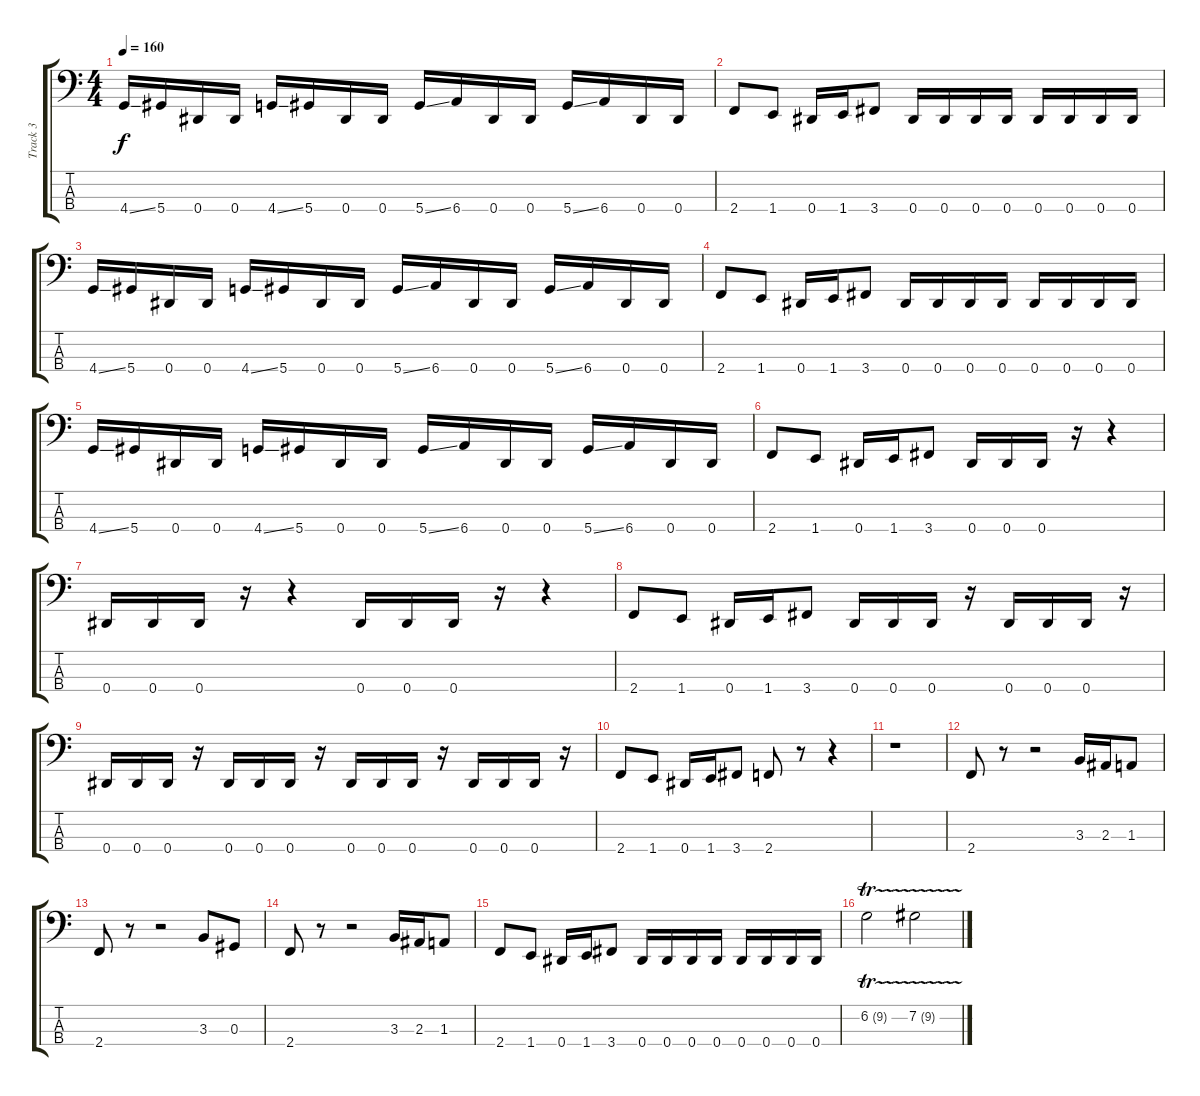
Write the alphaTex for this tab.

\track ("Track 3" "Track 3") {instrument electricbassfinger}
\staff {score tabs}
\tuning (Gb2 Db2 Ab1 Eb1) {hide}
\ts (4 4)
\tempo 160
\clef f4
\ks c
4.4{ss}.16{dy f} 5.4.16 0.4.16 0.4.16 4.4{ss}.16 5.4.16 0.4.16 0.4.16 5.4{ss}.16 6.4.16 0.4.16 0.4.16 5.4{ss}.16 6.4.16 0.4.16 0.4.16 |
2.4.8 1.4.8 0.4.16 1.4.16 3.4.8 0.4.16 0.4.16 0.4.16 0.4.16 0.4.16 0.4.16 0.4.16 0.4.16 |
4.4{ss}.16 5.4.16 0.4.16 0.4.16 4.4{ss}.16 5.4.16 0.4.16 0.4.16 5.4{ss}.16 6.4.16 0.4.16 0.4.16 5.4{ss}.16 6.4.16 0.4.16 0.4.16 |
2.4.8 1.4.8 0.4.16 1.4.16 3.4.8 0.4.16 0.4.16 0.4.16 0.4.16 0.4.16 0.4.16 0.4.16 0.4.16 |
4.4{ss}.16 5.4.16 0.4.16 0.4.16 4.4{ss}.16 5.4.16 0.4.16 0.4.16 5.4{ss}.16 6.4.16 0.4.16 0.4.16 5.4{ss}.16 6.4.16 0.4.16 0.4.16 |
2.4.8 1.4.8 0.4.16 1.4.16 3.4.8 0.4.16 0.4.16 0.4.16 r.16 r.4 |
0.4.16 0.4.16 0.4.16 r.16 r.4 0.4.16 0.4.16 0.4.16 r.16 r.4 |
2.4.8 1.4.8 0.4.16 1.4.16 3.4.8 0.4.16 0.4.16 0.4.16 r.16 0.4.16 0.4.16 0.4.16 r.16 |
0.4.16 0.4.16 0.4.16 r.16 0.4.16 0.4.16 0.4.16 r.16 0.4.16 0.4.16 0.4.16 r.16 0.4.16 0.4.16 0.4.16 r.16 |
2.4.8 1.4.8 0.4.16 1.4.16 3.4.8 2.4.8 r.8 r.4 |
r.1 |
2.4.8 r.8 r.2 3.3.16 2.3.16 1.3.8 |
2.4.8 r.8 r.2 3.3.8 0.3.8 |
2.4.8 r.8 r.2 3.3.16 2.3.16 1.3.8 |
2.4.8 1.4.8 0.4.16 1.4.16 3.4.8 0.4.16 0.4.16 0.4.16 0.4.16 0.4.16 0.4.16 0.4.16 0.4.16 |
6.2{tr (9 32)}.2 7.2{tr (9 32)}.2
